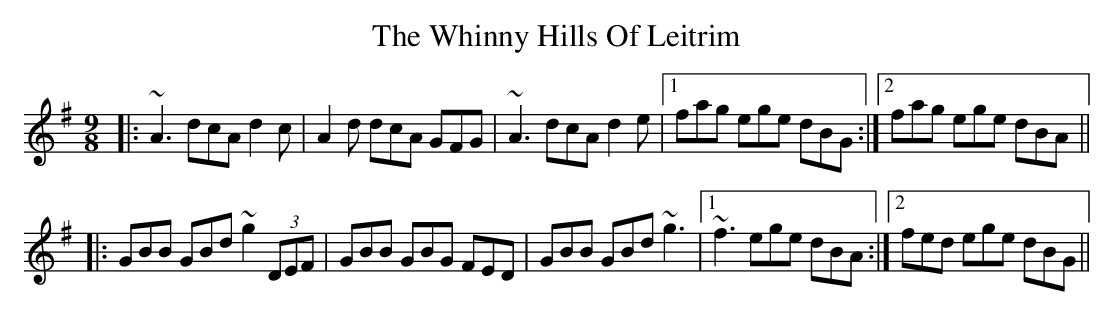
X:1
T: The Whinny Hills Of Leitrim
M: 9/8
L: 1/8
K: Gmaj
|:~A3 dcA d2c|A2d dcA GFG|~ A3 dcA d2e|1 fag ege dBG:|2 fag ege dBA||
|:GBB GBd ~g2(3DEF|GBB GBG FED|GBB GBd ~g3|1 ~f3 ege dBA:|2 fed ege dBG||
